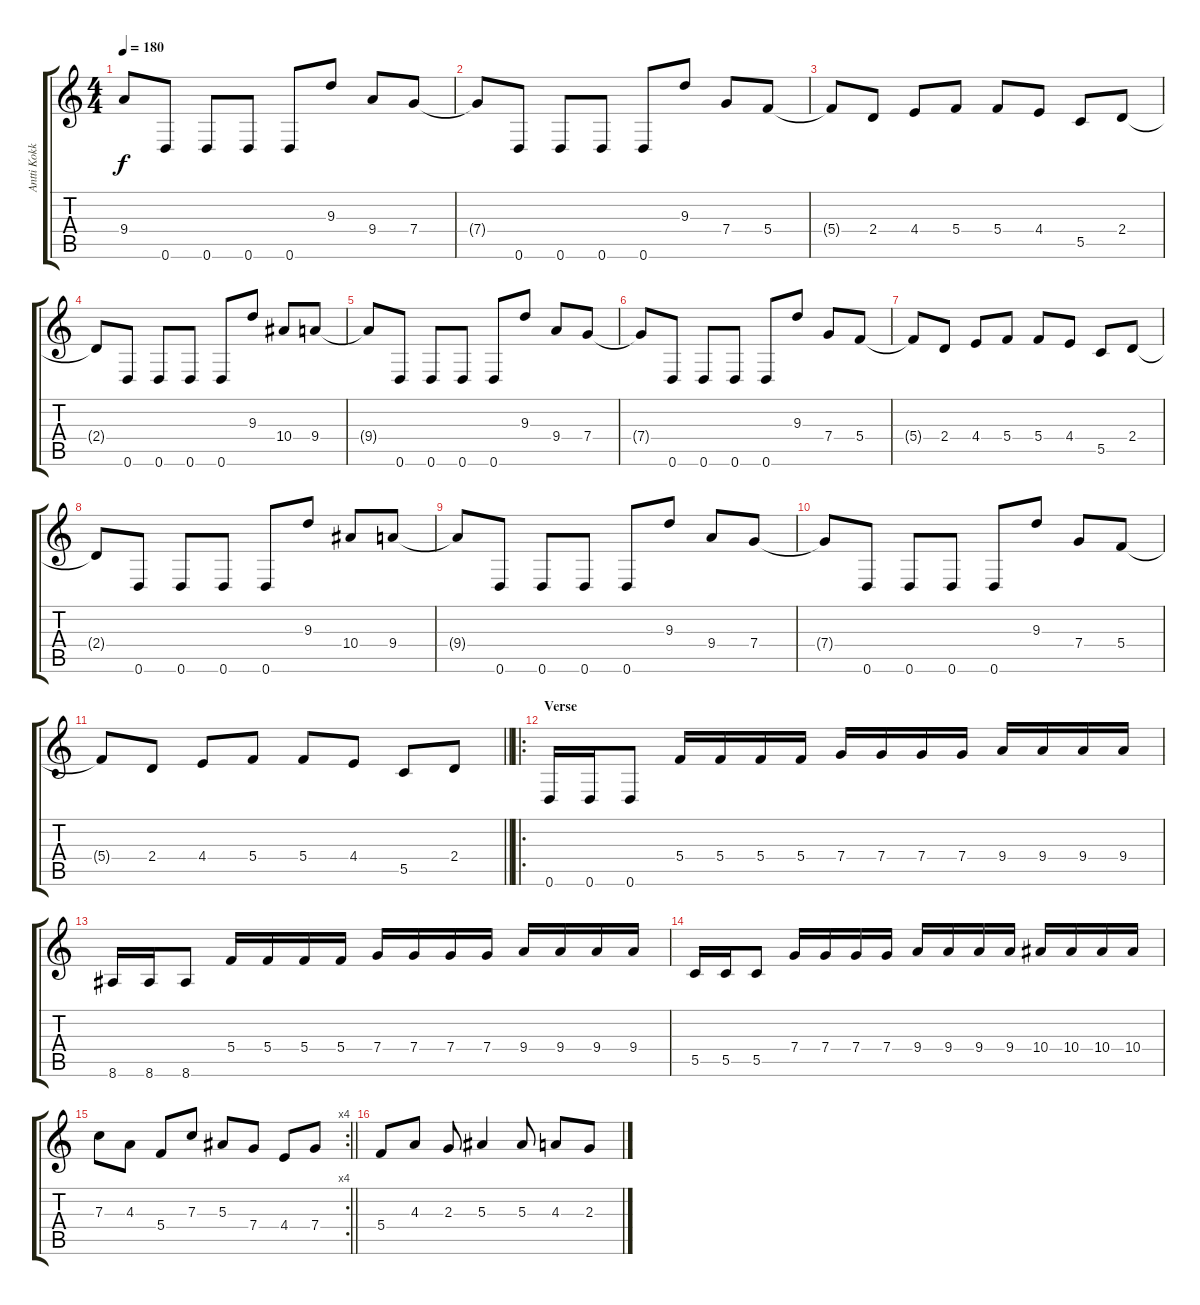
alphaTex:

\track ("Antti Kokko" "Antti Kokk") {instrument distortionguitar}
\staff {score tabs}
\tuning (D4 A3 F3 C3 G2 D2) {hide}
\ts (4 4)
\tempo 180
\clef g2
\ks c
9.4{t}.8{dy f} 0.6.8 0.6.8 0.6.8 0.6.8 9.3.8 9.4.8 7.4.8 |
7.4{t}.8 0.6.8 0.6.8 0.6.8 0.6.8 9.3.8 7.4.8 5.4.8 |
5.4{t}.8 2.4.8 4.4.8 5.4.8 5.4.8 4.4.8 5.5.8 2.4.8 |
2.4{t}.8 0.6.8 0.6.8 0.6.8 0.6.8 9.3.8 10.4.8 9.4.8 |
9.4{t}.8 0.6.8 0.6.8 0.6.8 0.6.8 9.3.8 9.4.8 7.4.8 |
7.4{t}.8 0.6.8 0.6.8 0.6.8 0.6.8 9.3.8 7.4.8 5.4.8 |
5.4{t}.8 2.4.8 4.4.8 5.4.8 5.4.8 4.4.8 5.5.8 2.4.8 |
2.4{t}.8 0.6.8 0.6.8 0.6.8 0.6.8 9.3.8 10.4.8 9.4.8 |
9.4{t}.8 0.6.8 0.6.8 0.6.8 0.6.8 9.3.8 9.4.8 7.4.8 |
7.4{t}.8 0.6.8 0.6.8 0.6.8 0.6.8 9.3.8 7.4.8 5.4.8 |
\barLineRight lightlight
5.4{t}.8 2.4.8 4.4.8 5.4.8 5.4.8 4.4.8 5.5.8 2.4.8 |
\ro
\section ("" "Verse")
0.6.16 0.6.16 0.6.8 5.4.16 5.4.16 5.4.16 5.4.16 7.4.16 7.4.16 7.4.16 7.4.16 9.4.16 9.4.16 9.4.16 9.4.16 |
8.6.16 8.6.16 8.6.8 5.4.16 5.4.16 5.4.16 5.4.16 7.4.16 7.4.16 7.4.16 7.4.16 9.4.16 9.4.16 9.4.16 9.4.16 |
5.5.16 5.5.16 5.5.8 7.4.16 7.4.16 7.4.16 7.4.16 9.4.16 9.4.16 9.4.16 9.4.16 10.4.16 10.4.16 10.4.16 10.4.16 |
\rc 4
\barLineRight lightlight
7.3.8 4.3.8 5.4.8 7.3.8 5.3.8 7.4.8 4.4.8 7.4.8 |
5.4.8 4.3.8 2.3.8 5.3.4 5.3.8 4.3.8 2.3.8
